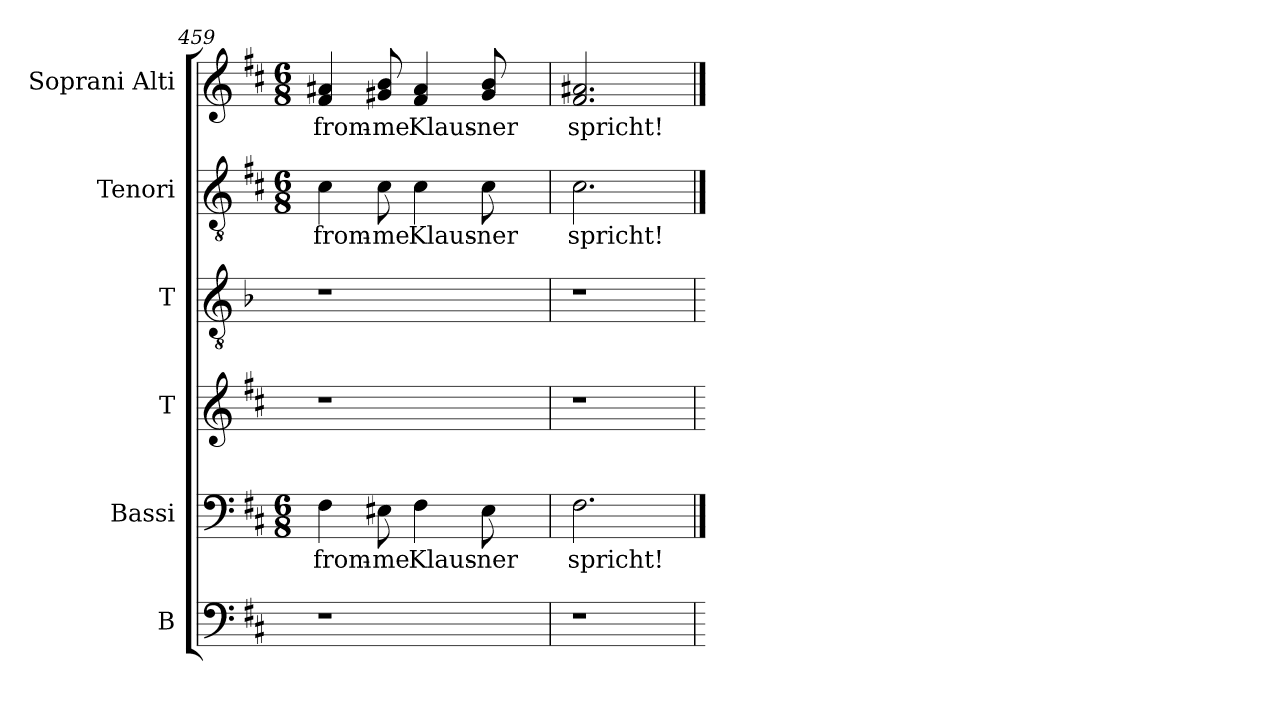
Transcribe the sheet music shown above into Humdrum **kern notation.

**kern	**kern	**text	**kern	**kern	**kern	**text	**kern	**text
*part6	*part5	*part5	*part4	*part3	*part2	*part2	*part1	*part1
*staff6	*staff5	*staff5	*staff4	*staff3	*staff2	*staff2	*staff1	*staff1
*I"B	*I"Bassi	*	*I"T	*I"T	*I"Tenori	*	*I"Soprani  Alti	*
*I'B	*I'B	*	*I'T	*I'T	*I'T	*	*I'S  A	*
!!LO:LB:g=z
*clefF4	*clefF4	*	*clefG2	*clefGv2	*clefGv2	*	*clefG2	*
*k[f#c#]	*k[f#c#]	*	*k[f#c#]	*k[b-]	*k[f#c#]	*	*k[f#c#]	*
*D:	*D:	*	*D:	*F:	*D:	*	*D:	*
*	*M6/8	*	*	*	*M6/8	*	*M6/8	*
=459	=459	=459	=459	=459	=459	=459	=459	=459
!	!	!LO:LY:b:cj	!	!	!	!LO:LY:b:cj	!	!LO:LY:b:cj
1r	4F#\	from-	1r	1r	4c#\	from-	4a#X/ 4f#/	from-
!	!	!LO:LY:b:cj	!	!	!	!LO:LY:b:cj	!	!LO:LY:b:cj
.	8E#X\	-me	.	.	8c#\	-me	8b/ 8g#X/	-me
!	!	!LO:LY:b:cj	!	!	!	!LO:LY:b:cj	!	!LO:LY:b:cj
.	4F#\	Klaus-	.	.	4c#\	Klaus-	4a#/ 4f#/	Klaus-
!	!	!LO:LY:b:cj	!	!	!	!LO:LY:b:cj	!	!LO:LY:b:cj
.	8E#\	-ner	.	.	8c#\	-ner	8b/ 8g#/	-ner
.	4ryy	.	.	.	4ryy	.	4ryy	.
=460	=460	=460	=460	=460	=460	=460	=460	=460
!	!	!LO:LY:b:cj	!	!	!	!LO:LY:b:cj	!	!LO:LY:b:cj
1r	2.F#\	spricht!	1r	1r	2.c#\	spricht!	2.a#X/ 2.f#/	spricht!
.	4ryy	.	.	.	4ryy	.	4ryy	.
=	==	==	=	=	==	==	==	==
*-	*-	*-	*-	*-	*-	*-	*-	*-
